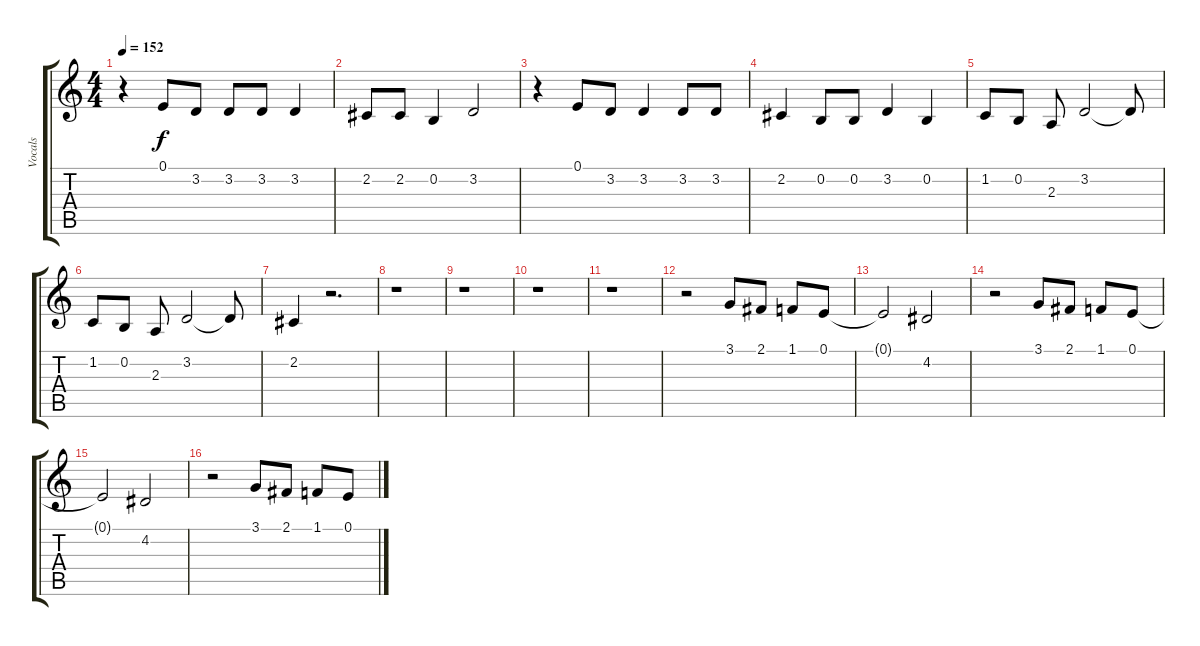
\track ("Vocals" "Vocals") {instrument synthstrings1}
\staff {score tabs}
\tuning (E4 B3 G3 D3 A2 E2) {hide}
\ts (4 4)
\tempo 152
\clef g2
\ks c
r.4{dy f} 0.1.8 3.2.8 3.2.8 3.2.8 3.2.4 |
2.2.8 2.2.8 0.2.4 3.2.2 |
r.4 0.1.8 3.2.8 3.2.4 3.2.8 3.2.8 |
2.2.4 0.2.8 0.2.8 3.2.4 0.2.4 |
1.2.8 0.2.8 2.3.8 3.2.2 3.2{t}.8 |
1.2.8 0.2.8 2.3.8 3.2.2 3.2{t}.8 |
2.2.4 r.2{d} |
r.1 |
r.1 |
r.1 |
r.1 |
r.2 3.1.8 2.1.8 1.1.8 0.1.8 |
0.1{t}.2 4.2.2 |
r.2 3.1.8 2.1.8 1.1.8 0.1.8 |
0.1{t}.2 4.2.2 |
r.2 3.1.8 2.1.8 1.1.8 0.1.8
